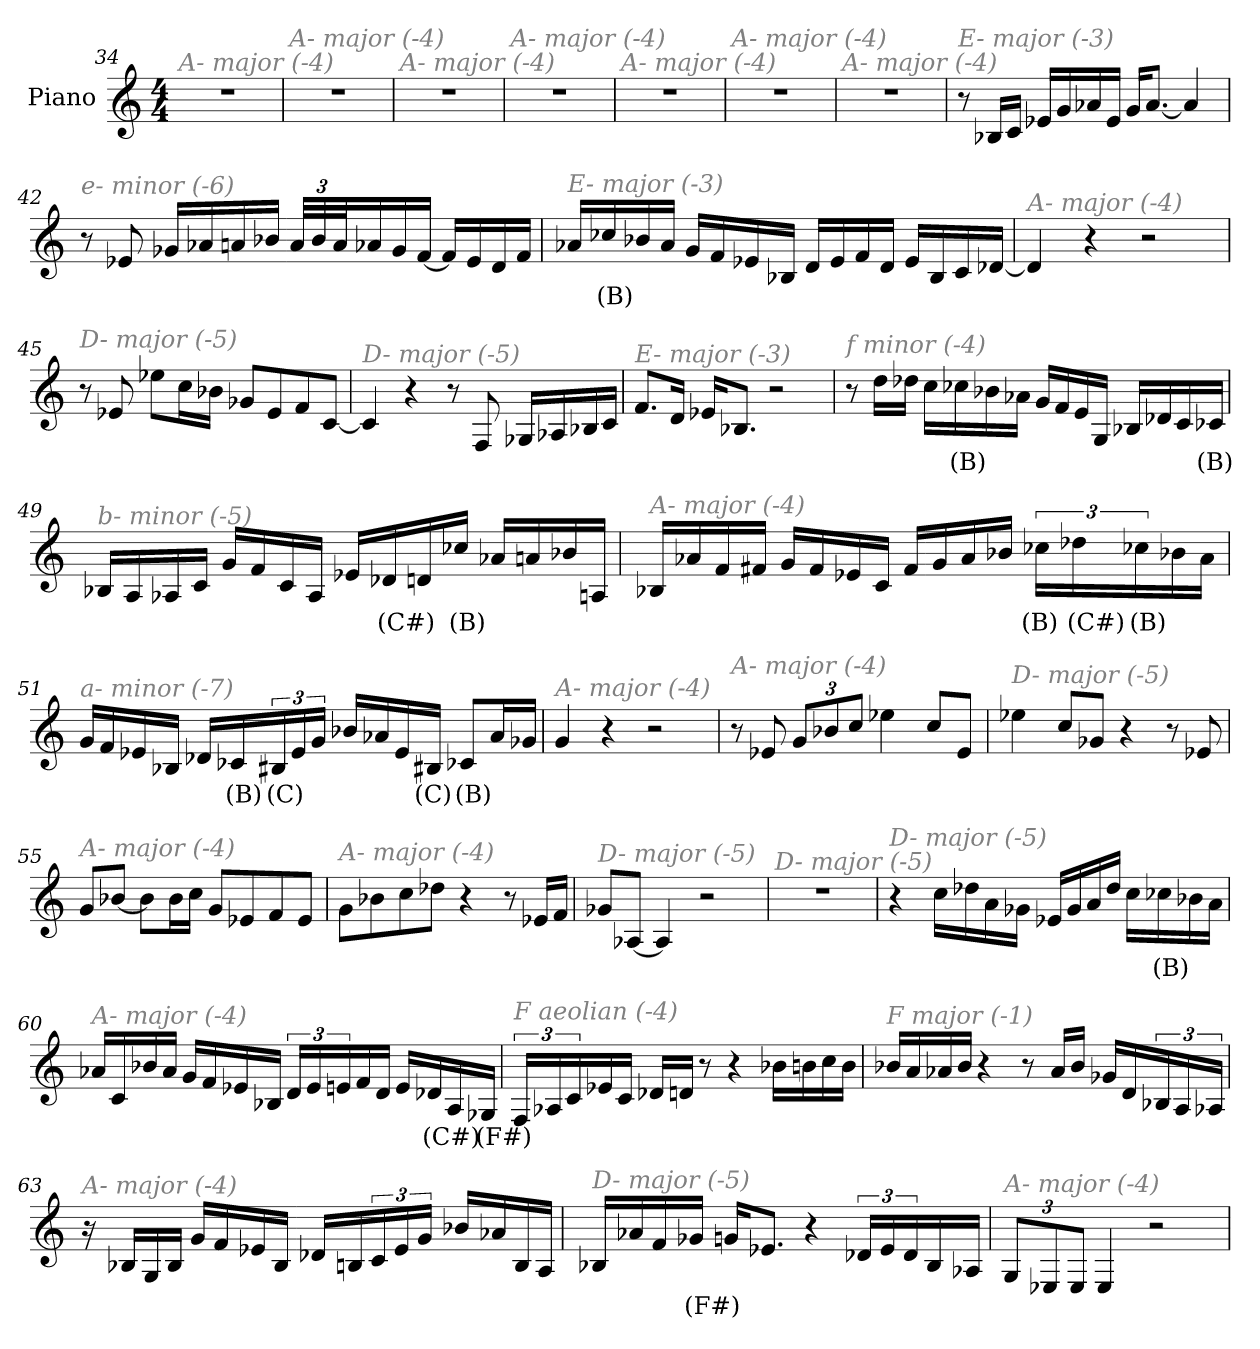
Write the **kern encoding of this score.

**kern	**text
*part1	*part1
*staff1	*staff1
*I"Piano	*
*I'Pno	*
*clefG2	*
*k[]	*
*M4/4	*
=34	=34
!LO:TX:i:color=#808080:t=A- major (-4)	!
1r	.
!!LO:LB:g=z
=35	=35
!LO:TX:i:color=#808080:t=A- major (-4)	!
1r	.
=36	=36
!LO:TX:i:color=#808080:t=A- major (-4)	!
1r	.
=37	=37
!LO:TX:i:color=#808080:t=A- major (-4)	!
1r	.
=38	=38
!LO:TX:i:color=#808080:t=A- major (-4)	!
1r	.
=39	=39
!LO:TX:i:color=#808080:t=A- major (-4)	!
1r	.
=40	=40
!LO:TX:i:color=#808080:t=A- major (-4)	!
1r	.
=41	=41
!LO:TX:i:color=#808080:t=E- major (-3)	!
8r	.
16B-X/LL	.
16c/JJ	.
16e-X/LL	.
16g/	.
16a-X/	.
16e-/JJ	.
16g/KL	.
[8.a-/J	.
4a-/]	.
!!LO:LB:g=z
=42	=42
!LO:TX:i:color=#808080:t=e- minor (-6)	!
8r	.
8e-X/	.
16g-X/LL	.
16a-X/	.
16an/	.
16b-X/JJ	.
*Xbrackettup	*
48a/LLL	.
48b-/	.
48a/J	.
16a-X/	.
16g-/	.
[16f/JJ	.
16f/LL]	.
16e-/	.
16d/	.
16f/JJ	.
=43	=43
!LO:TX:i:color=#808080:t=E- major (-3)	!
16a-X/LL	.
16cc-Xi/	(B)
16b-X/	.
16a-/JJ	.
16g/LL	.
16f/	.
16e-X/	.
16B-X/JJ	.
16d/LL	.
16e-/	.
16f/	.
16d/JJ	.
16e-/LL	.
16B-/	.
16c/	.
[16d-X/JJ	.
!!LO:LB:g=z
=44	=44
!LO:TX:i:color=#808080:t=A- major (-4)	!
4d-/]	.
4r	.
2r	.
=45	=45
!LO:TX:i:color=#808080:t=D- major (-5)	!
8r	.
8e-X/	.
8ee-X\L	.
16cc\L	.
16b-X\JJ	.
8g-X/L	.
8e-/	.
8f/	.
[8c/J	.
=46	=46
!LO:TX:i:color=#808080:t=D- major (-5)	!
4c/]	.
4r	.
8r	.
8F/	.
16G-X/LL	.
16A-X/	.
16B-X/	.
16c/JJ	.
=47	=47
!LO:TX:i:color=#808080:t=E- major (-3)	!
8.f/L	.
16d/Jk	.
16e-X/KL	.
8.B-X/J	.
2r	.
!!LO:LB:g=z
=48	=48
!LO:TX:i:color=#808080:t=f minor (-4)	!
8r	.
16dd\LL	.
16dd-X\JJ	.
16cc\LL	.
16cc-Xi\	(B)
16b-X\	.
16a-X\JJ	.
16g/LL	.
16f/	.
16e/	.
16G/JJ	.
16B-X/LL	.
16d-X/	.
16c/	.
16c-Xi/JJ	(B)
=49	=49
!LO:TX:i:color=#808080:t=b- minor (-5)	!
16B-X/LL	.
16A/	.
16A-X/	.
16c/JJ	.
16g/LL	.
16f/	.
16c/	.
16A-/JJ	.
16e-X/LL	.
16d-Xi/	(C#)
16d/	.
16cc-Xi/JJ	(B)
16a-X/LL	.
16an/	.
16b-X/	.
16An/JJ	.
!!LO:PB:g=z
=50	=50
!LO:TX:i:color=#808080:t=A- major (-4)	!
16B-X/LL	.
16a-X/	.
16f/	.
16f#X/JJ	.
16g/LL	.
16f#/	.
16e-X/	.
16c/JJ	.
16f#/LL	.
16g/	.
16a-/	.
16b-X/JJ	.
*brackettup	*
24cc-Xi\LL	(B)
24dd-Xi\	(C#)
24cc-Xi\	(B)
16b-X\	.
16a-\JJ	.
=51	=51
!LO:TX:i:color=#808080:t=a- minor (-7)	!
16g/LL	.
16f/	.
16e-X/	.
16B-X/JJ	.
16d-X/LL	.
16c-Xi/	(B)
24B#Xi/	(C)
24e-/	.
24g/JJ	.
16b-X/LL	.
16a-X/	.
16e-/	.
16B#Xi/JJ	(C)
8c-Xi/L	(B)
16a-/L	.
16g-X/JJ	.
!!LO:LB:g=z
=52	=52
!LO:TX:i:color=#808080:t=A- major (-4)	!
4g/	.
4r	.
2r	.
=53	=53
!LO:TX:i:color=#808080:t=A- major (-4)	!
8r	.
8e-X/	.
*Xbrackettup	*
12g/L	.
12b-X/	.
12cc/J	.
4ee-X\	.
8cc/L	.
8e-/J	.
=54	=54
!LO:TX:i:color=#808080:t=D- major (-5)	!
4ee-X\	.
8cc/L	.
8g-X/J	.
4r	.
8r	.
8e-X/	.
=55	=55
!LO:TX:i:color=#808080:t=A- major (-4)	!
8g/L	.
[8b-X/J	.
8b-\L]	.
16b-\L	.
16cc\JJ	.
8g/L	.
8e-X/	.
8f/	.
8e-/J	.
!!LO:LB:g=z
=56	=56
!LO:TX:i:color=#808080:t=A- major (-4)	!
8g\L	.
8b-X\	.
8cc\	.
8dd-X\J	.
4r	.
8r	.
16e-X/LL	.
16f/JJ	.
=57	=57
!LO:TX:i:color=#808080:t=D- major (-5)	!
8g-X/L	.
[8A-X/J	.
4A-/]	.
2r	.
=58	=58
!LO:TX:i:color=#808080:t=D- major (-5)	!
1r	.
=59	=59
!LO:TX:i:color=#808080:t=D- major (-5)	!
4r	.
16cc\LL	.
16dd-X\	.
16a\	.
16g-X\JJ	.
16e-X/LL	.
16g-/	.
16a/	.
16dd-/JJ	.
16cc\LL	.
16cc-Xi\	(B)
16b-X\	.
16a\JJ	.
!!LO:LB:g=z
=60	=60
!LO:TX:i:color=#808080:t=A- major (-4)	!
16a-X/LL	.
16c/	.
16b-X/	.
16a-/JJ	.
16g/LL	.
16f/	.
16e-X/	.
16B-X/JJ	.
*brackettup	*
24d/LL	.
24e-/	.
24en/	.
16f/	.
16d/JJ	.
16e/LL	.
16d-Xi/	(C#)
16A/	.
16G-Xi/JJ	(F#)
=61	=61
!LO:TX:i:color=#808080:t=F aeolian (-4)	!
24F/LL	.
24A-X/	.
24c/	.
16e-X/	.
16c/JJ	.
16d-X/LL	.
16dn/JJ	.
8r	.
4r	.
16b-X\LL	.
16bn\	.
16cc\	.
16b\JJ	.
!!LO:LB:g=z
=62	=62
!LO:TX:i:color=#808080:t=F major (-1)	!
16b-X/LL	.
16a/	.
16a-X/	.
16b-/JJ	.
4r	.
8r	.
16a-/LL	.
16b-/JJ	.
16g-X/LL	.
16d/	.
24B-X/	.
24A/	.
24A-X/JJ	.
=63	=63
!LO:TX:i:color=#808080:t=A- major (-4)	!
16r	.
16B-X/LL	.
16G/	.
16B-/JJ	.
16g/LL	.
16f/	.
16e-X/	.
16B-/JJ	.
16d-X/LL	.
16Bn/	.
24c/	.
24e-/	.
24g/JJ	.
16b-X/LL	.
16a-X/	.
16B/	.
16A/JJ	.
!!LO:LB:g=z
=64	=64
!LO:TX:i:color=#808080:t=D- major (-5)	!
16B-X/LL	.
16a-X/	.
16f/	.
16g-Xi/JJ	(F#)
16g/KL	.
8.e-X/J	.
4r	.
24d-X/LL	.
24e-/	.
24d-/	.
16B-/	.
16A-X/JJ	.
=65	=65
*Xbrackettup	*
!LO:TX:i:color=#808080:t=A- major (-4)	!
12G/L	.
12E-X/	.
12E-/J	.
4E-/	.
2r	.
=	=
*-	*-
